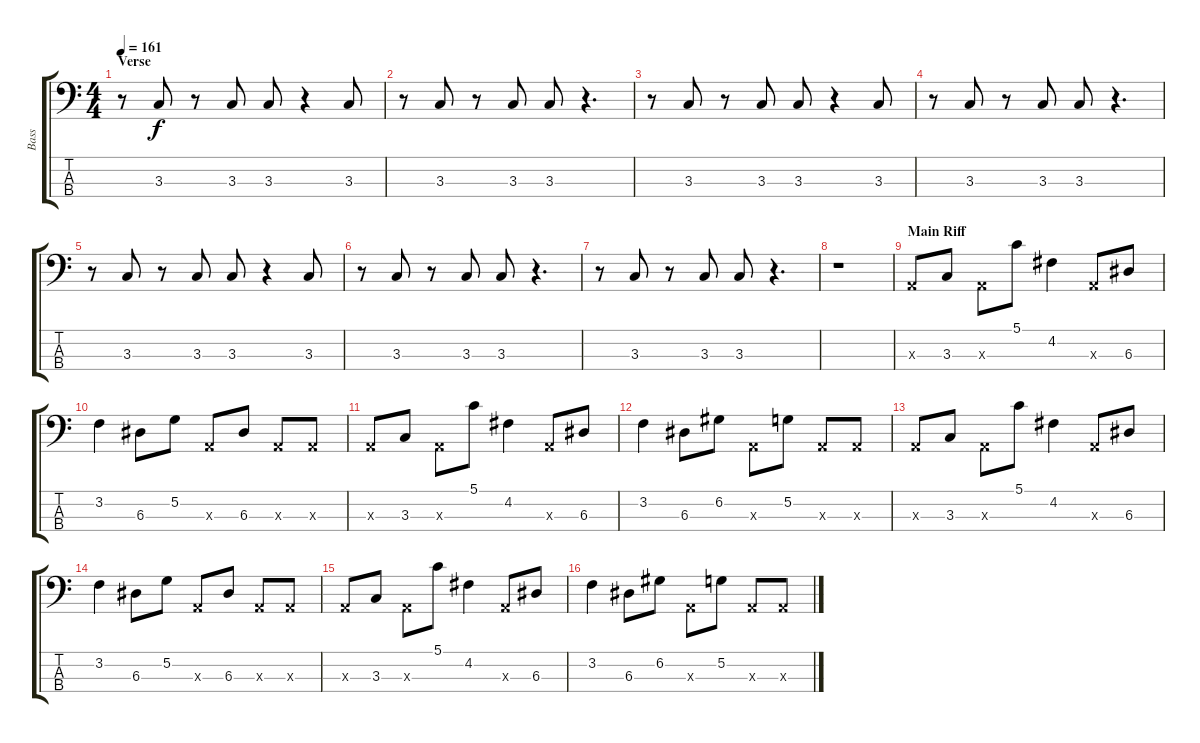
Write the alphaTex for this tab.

\track ("Bass" "Bass") {instrument electricbasspick}
\staff {score tabs}
\tuning (G2 D2 A1 E1) {hide}
\ts (4 4)
\section ("" "Verse")
\tempo 161
\clef f4
\ks c
r.8{dy f} 3.3.8 r.8 3.3.8 3.3.8 r.4 3.3.8 |
r.8 3.3.8 r.8 3.3.8 3.3.8 r.4{d} |
r.8 3.3.8 r.8 3.3.8 3.3.8 r.4 3.3.8 |
r.8 3.3.8 r.8 3.3.8 3.3.8 r.4{d} |
r.8 3.3.8 r.8 3.3.8 3.3.8 r.4 3.3.8 |
r.8 3.3.8 r.8 3.3.8 3.3.8 r.4{d} |
r.8 3.3.8 r.8 3.3.8 3.3.8 r.4{d} |
r.1 |
\section ("" "Main Riff")
0.3{x}.8 3.3.8 0.3{x}.8 5.1.8 4.2.4 0.3{x}.8 6.3.8 |
3.2.4 6.3.8 5.2.8 0.3{x}.8 6.3.8 0.3{x}.8 0.3{x}.8 |
0.3{x}.8 3.3.8 0.3{x}.8 5.1.8 4.2.4 0.3{x}.8 6.3.8 |
3.2.4 6.3.8 6.2.8 0.3{x}.8 5.2.8 0.3{x}.8 0.3{x}.8 |
0.3{x}.8 3.3.8 0.3{x}.8 5.1.8 4.2.4 0.3{x}.8 6.3.8 |
3.2.4 6.3.8 5.2.8 0.3{x}.8 6.3.8 0.3{x}.8 0.3{x}.8 |
0.3{x}.8 3.3.8 0.3{x}.8 5.1.8 4.2.4 0.3{x}.8 6.3.8 |
3.2.4 6.3.8 6.2.8 0.3{x}.8 5.2.8 0.3{x}.8 0.3{x}.8
